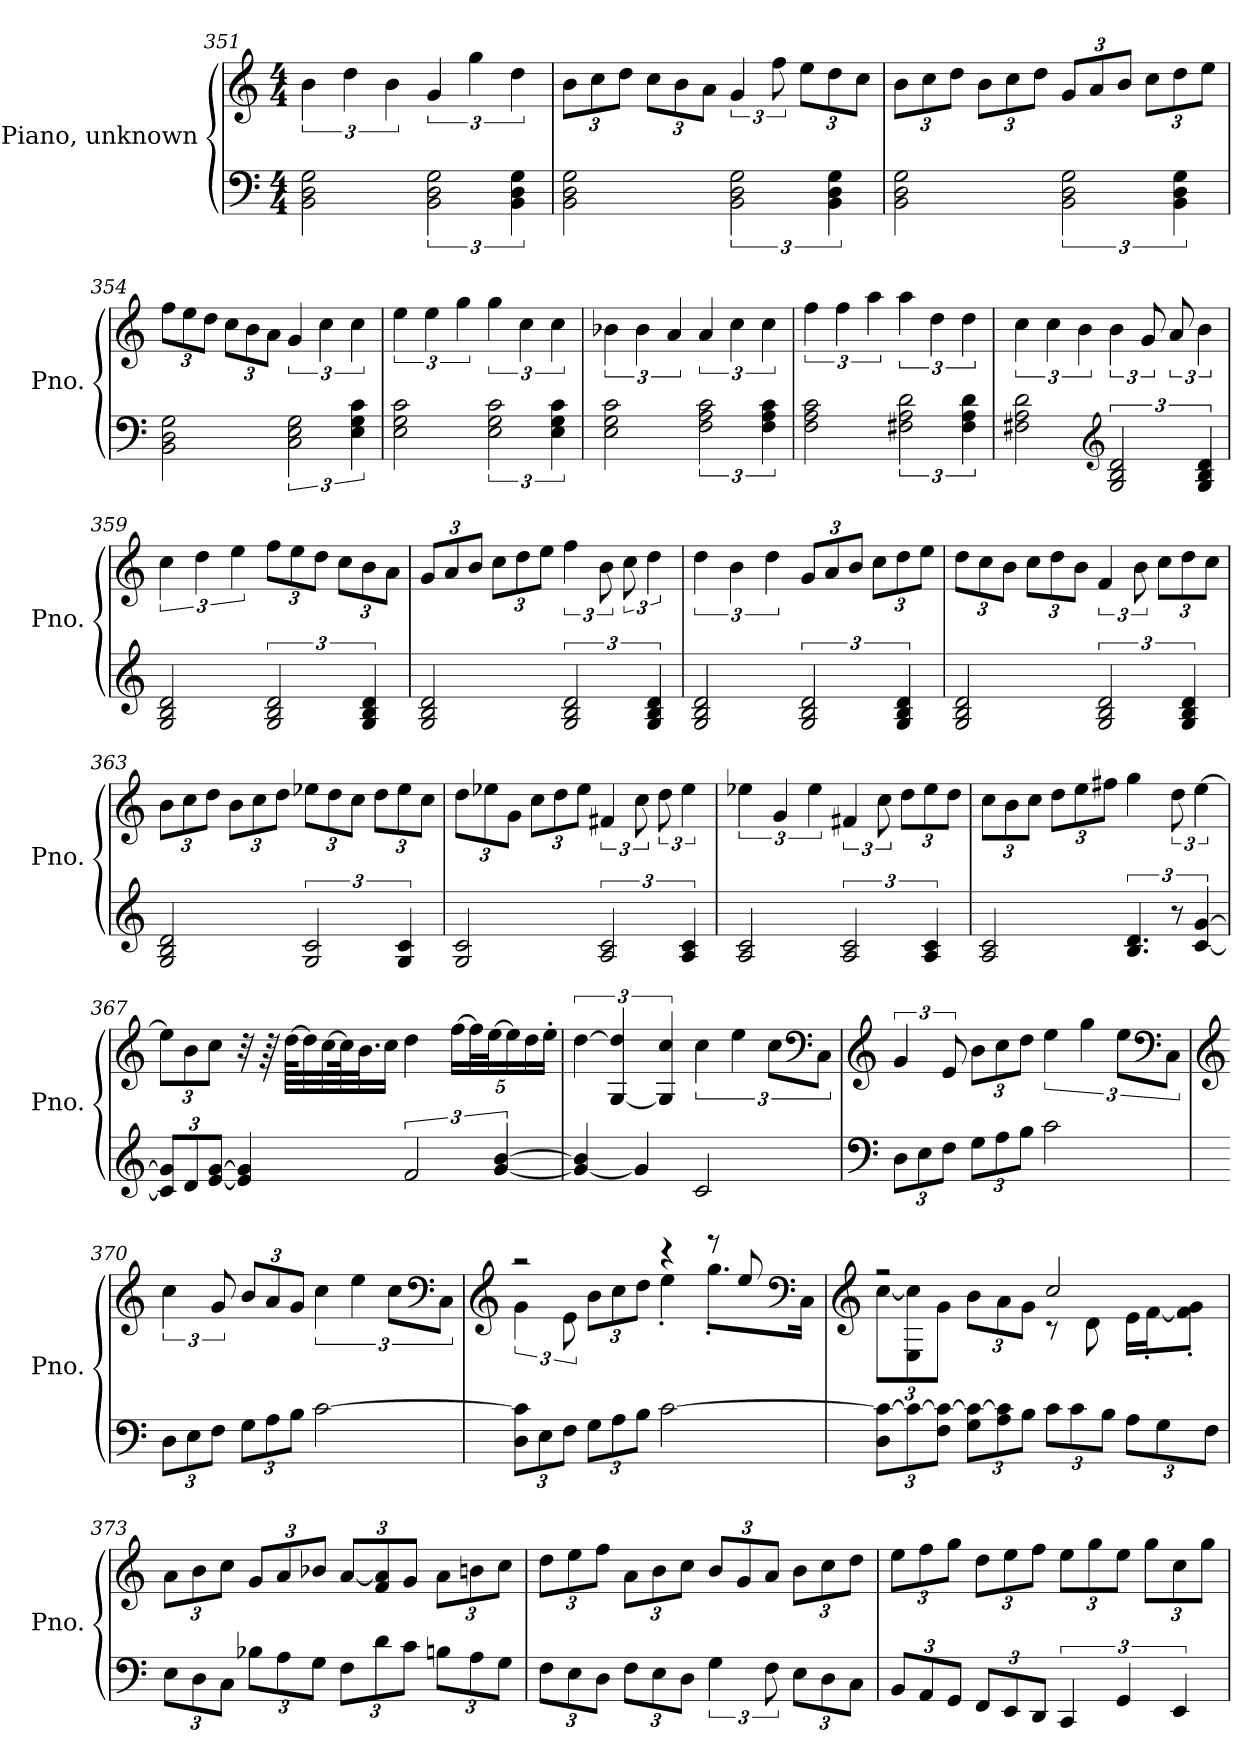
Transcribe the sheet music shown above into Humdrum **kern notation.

**kern	**kern
*part1	*part1
*staff2	*staff1
*I"Piano, unknown	*
*I'Pno.	*
!!LO:LB:g=z
*clefF4	*clefG2
*k[]	*k[]
*M4/4	*M4/4
=351	=351
2BB\ 2D\ 2G\	6b\
.	6dd\
.	6b\
3BB\ 3D\ 3G\	6g/
.	6gg\
6BB\ 6D\ 6G\	6dd\
=352	=352
*	*Xbrackettup
2BB\ 2D\ 2G\	12b\L
.	12cc\
.	12dd\J
.	12cc\L
.	12b\
.	12a\J
*	*brackettup
3BB\ 3D\ 3G\	6g/
.	12ff\
*	*Xbrackettup
.	12ee\L
6BB\ 6D\ 6G\	12dd\
.	12cc\J
=353	=353
2BB\ 2D\ 2G\	12b\L
.	12cc\
.	12dd\J
.	12b\L
.	12cc\
.	12dd\J
3BB\ 3D\ 3G\	12g/L
.	12a/
.	12b/J
.	12cc\L
6BB\ 6D\ 6G\	12dd\
.	12ee\J
=354	=354
2BB\ 2D\ 2G\	12ff\L
.	12ee\
.	12dd\J
.	12cc\L
.	12b\
.	12a\J
*	*brackettup
3C\ 3E\ 3G\	6g/
.	6cc\
6E\ 6G\ 6c\	6cc\
=355	=355
2E\ 2G\ 2c\	6ee\
.	6ee\
.	6gg\
3E\ 3G\ 3c\	6gg\
.	6cc\
6E\ 6G\ 6c\	6cc\
!!LO:LB:g=z
=356	=356
2E\ 2G\ 2c\	6b-X\
.	6b-\
.	6a/
3F\ 3A\ 3c\	6a/
.	6cc\
6F\ 6A\ 6c\	6cc\
=357	=357
2F\ 2A\ 2c\	6ff\
.	6ff\
.	6aa\
3F#X\ 3A\ 3d\	6aa\
.	6dd\
6F#\ 6A\ 6d\	6dd\
=358	=358
2F#X\ 2A\ 2d\	6cc\
.	6cc\
.	6b\
*clefG2	*
3G/ 3B/ 3d/	6b\
.	12g/
.	12a/
6G/ 6B/ 6d/	6b\
=359	=359
2G/ 2B/ 2d/	6cc\
.	6dd\
.	6ee\
*	*Xbrackettup
3G/ 3B/ 3d/	12ff\L
.	12ee\
.	12dd\J
.	12cc\L
6G/ 6B/ 6d/	12b\
.	12a\J
=360	=360
2G/ 2B/ 2d/	12g/L
.	12a/
.	12b/J
.	12cc\L
.	12dd\
.	12ee\J
*	*brackettup
3G/ 3B/ 3d/	6ff\
.	12b\
.	12cc\
6G/ 6B/ 6d/	6dd\
!!LO:LB:g=z
=361	=361
2G/ 2B/ 2d/	6dd\
.	6b\
.	6dd\
*	*Xbrackettup
3G/ 3B/ 3d/	12g/L
.	12a/
.	12b/J
.	12cc\L
6G/ 6B/ 6d/	12dd\
.	12ee\J
=362	=362
2G/ 2B/ 2d/	12dd\L
.	12cc\
.	12b\J
.	12cc\L
.	12dd\
.	12b\J
*	*brackettup
3G/ 3B/ 3d/	6f/
.	12b\
*	*Xbrackettup
.	12cc\L
6G/ 6B/ 6d/	12dd\
.	12cc\J
=363	=363
2G/ 2B/ 2d/	12b\L
.	12cc\
.	12dd\J
.	12b\L
.	12cc\
.	12dd\J
3G/ 3c/	12ee-X\L
.	12dd\
.	12cc\J
.	12dd\L
6G/ 6c/	12ee-\
.	12cc\J
=364	=364
2G/ 2c/	12dd\L
.	12ee-X\
.	12g\J
.	12cc\L
.	12dd\
.	12ee-\J
*	*brackettup
3A/ 3c/	6f#X/
.	12cc\
.	12dd\
6A/ 6c/	6ee-\
!!LO:PB:g=z
=365	=365
2A/ 2c/	6ee-X\
.	6g/
.	6ee-\
3A/ 3c/	6f#X/
.	12cc\
*	*Xbrackettup
.	12dd\L
6A/ 6c/	12ee-\
.	12dd\J
=366	=366
2A/ 2c/	12cc\L
.	12b\
.	12cc\J
.	12dd\L
.	12ee\
.	12ff#X\J
6.B/ 6.d/	4gg\
*	*brackettup
12r	12dd\
[6c/ [6g/	[6ee\
=367	=367
*Xbrackettup	*Xbrackettup
12c/] 12g/]L	12ee\L]
12d/	12b\
[12e/ [12g/J	12cc\J
4e/] 4g/]	32r
.	64r
.	[64dd\KLLL
.	32dd\]
.	[32cc\
.	64cc\K]
.	32.b\J
.	16cc\JJ
*brackettup	*
3f/	4dd\
.	[20ff\LL
.	40ff\L]
.	[40ee\J
[6g/ [6b/	.
.	20ee\]
.	20dd\
.	20ee'\JJ
!!LO:LB:g=z
=368	=368
*	*brackettup
4g/_ 4b/]	[6dd\
.	[6G/ 6dd/]
4g/]	.
.	6G/] 6cc/
2c/	6cc\
.	6ee\
.	12cc\L
*	*clefF4
.	12C\J
=369	=369
*clefF4	*clefG2
*Xbrackettup	*
12D\L	6g/
12E\	.
12F\J	12e/
*	*Xbrackettup
12G\L	12b\L
12A\	12cc\
12B\J	12dd\J
*	*brackettup
2c\	6ee\
.	6gg\
.	12ee\L
*	*clefF4
.	12C\J
=370	=370
*	*clefG2
12D\L	6cc\
12E\	.
12F\J	12g/
*	*Xbrackettup
12G\L	12b/L
12A\	12a/
12B\J	12g/J
*	*brackettup
[2c\	6cc\
.	6ee\
.	12cc\L
*	*clefF4
.	12C\J
!!LO:LB:g=z
=371	=371
*	*clefG2
*	*^
12D\ 12c\]L	2r	6g\
12E\	.	.
12F\J	.	12e\
*	*	*Xbrackettup
12G\L	.	12b\L
12A\	.	12cc\
12B\J	.	12dd\J
[2c\	4r	4ee'\
.	8r	8.gg'\L
.	8ee/	.
*	*clefF4	*
.	.	16C\Jk
=372	=372	=372
*	*clefG2	*
12D\ 12c\_L	2r	[12cc\L
12c\_	.	12E\ 12cc\]
12F\ 12c\_J	.	12g\J
12G\ 12c\_L	.	12b\L
12A\ 12c\]	.	12a\
12B\J	.	12g\J
12c\L	2cc/	8r
12c\	.	.
.	.	8d\
12B\J	.	.
12A\L	.	16e\LL
.	.	[16f'\J
12G\	.	.
.	.	8f\]' 8g\'J
12F\J	.	.
*	*v	*v
=373	=373
12E\L	12a\L
12D\	12b\
12C\J	12cc\J
12B-X\L	12g/L
12A\	12a/
12G\J	12b-X/J
12F\L	[12a/L
12d\	12f/ 12a/]
12c\J	12g/J
12Bn\L	12a\L
12A\	12bn\
12G\J	12cc\J
!!LO:LB:g=z
=374	=374
12F\L	12dd\L
12E\	12ee\
12D\J	12ff\J
12F\L	12a\L
12E\	12b\
12D\J	12cc\J
*brackettup	*
6G\	12b/L
.	12g/
12F\	12a/J
*Xbrackettup	*
12E\L	12b\L
12D\	12cc\
12C\J	12dd\J
=375	=375
12BB/L	12ee\L
12AA/	12ff\
12GG/J	12gg\J
12FF/L	12dd\L
12EE/	12ee\
12DD/J	12ff\J
*brackettup	*
6CC/	12ee\L
.	12gg\
6GG/	12ee\J
.	12gg\L
6EE/	12cc\
.	12gg\J
=	=
*-	*-
